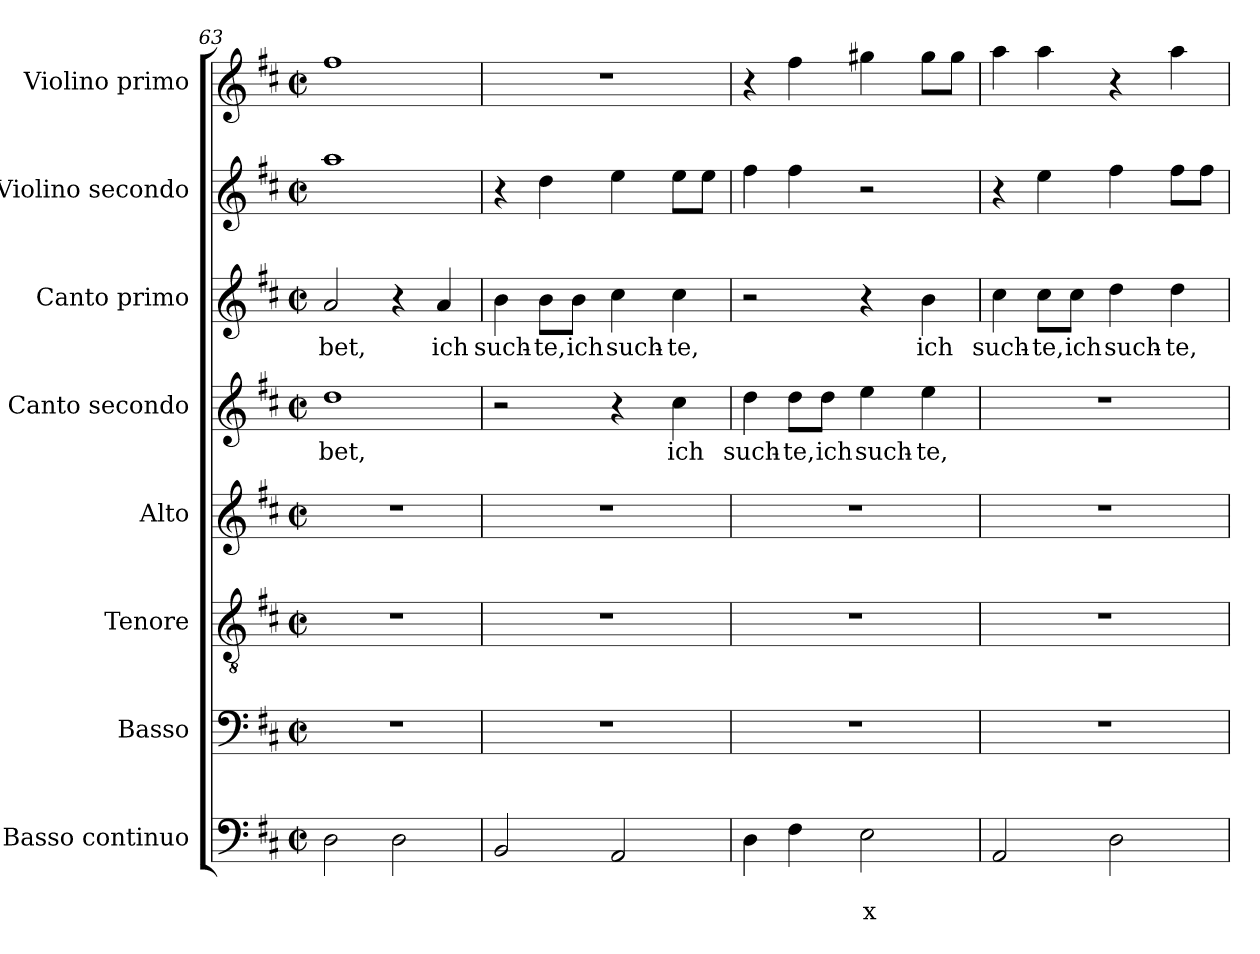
**kern	**text	**text	**kern	**kern	**kern	**kern	**text	**kern	**text	**kern	**kern
*part8	*part8	*part8	*part7	*part6	*part5	*part4	*part4	*part3	*part3	*part2	*part1
*staff8	*staff8	*staff8	*staff7	*staff6	*staff5	*staff4	*staff4	*staff3	*staff3	*staff2	*staff1
*I"Basso continuo	*	*	*I"Basso	*I"Tenore	*I"Alto	*I"Canto secondo	*	*I"Canto primo	*	*I"Violino secondo	*I"Violino primo
*I'BC	*	*	*I'B	*I'T	*I'A	*I'C2	*	*I'C1	*	*I'V2	*I'V1
*clefF4	*	*	*clefF4	*clefGv2	*clefG2	*clefG2	*	*clefG2	*	*clefG2	*clefG2
*k[f#c#]	*	*	*k[f#c#]	*k[f#c#]	*k[f#c#]	*k[f#c#]	*	*k[f#c#]	*	*k[f#c#]	*k[f#c#]
*D:	*	*	*D:	*D:	*D:	*D:	*	*D:	*	*D:	*D:
*M2/2	*	*	*M2/2	*M2/2	*M2/2	*M2/2	*	*M2/2	*	*M2/2	*M2/2
*met(c|)	*	*	*met(c|)	*met(c|)	*met(c|)	*met(c|)	*	*met(c|)	*	*met(c|)	*met(c|)
=63	=63	=63	=63	=63	=63	=63	=63	=63	=63	=63	=63
!	!	!	!	!	!	!	!LO:LY:b	!	!LO:LY:b	!	!
2D\	.	.	1r	1r	1r	1dd	-bet,	2a/	-bet,	1aa	1ff#
2D\	.	.	.	.	.	.	.	4r	.	.	.
!	!	!	!	!	!	!	!	!	!LO:LY:b	!	!
.	.	.	.	.	.	.	.	4a/	ich	.	.
!!LO:LB:g=z
=64	=64	=64	=64	=64	=64	=64	=64	=64	=64	=64	=64
!	!	!	!	!	!	!	!	!	!LO:LY:b	!	!
2BB/	.	.	1r	1r	1r	2r	.	4b\	such-	4r	1r
!	!	!	!	!	!	!	!	!	!LO:LY:b	!	!
.	.	.	.	.	.	.	.	8b\L	-te,	4dd\	.
!	!	!	!	!	!	!	!	!	!LO:LY:b	!	!
.	.	.	.	.	.	.	.	8b\J	ich	.	.
!	!	!	!	!	!	!	!	!	!LO:LY:b	!	!
2AA/	.	.	.	.	.	4r	.	4cc#\	such-	4ee\	.
!	!	!	!	!	!	!	!LO:LY:b	!	!LO:LY:b	!	!
.	.	.	.	.	.	4cc#\	ich	4cc#\	-te,	8ee\L	.
.	.	.	.	.	.	.	.	.	.	8ee\J	.
=65	=65	=65	=65	=65	=65	=65	=65	=65	=65	=65	=65
!	!	!	!	!	!	!	!LO:LY:b	!	!	!	!
4D\	.	.	1r	1r	1r	4dd\	such-	2r	.	4ff#\	4r
!	!	!	!	!	!	!	!LO:LY:b	!	!	!	!
4F#\	.	.	.	.	.	8dd\L	-te,	.	.	4ff#\	4ff#\
!	!	!	!	!	!	!	!LO:LY:b	!	!	!	!
.	.	.	.	.	.	8dd\J	ich	.	.	.	.
!	!	!LO:LY:b	!	!	!	!	!LO:LY:b	!	!	!	!
2E\	.	x	.	.	.	4ee\	such-	4r	.	2r	4gg#X\
!	!	!	!	!	!	!	!LO:LY:b	!	!LO:LY:b	!	!
.	.	.	.	.	.	4ee\	-te,	4b\	ich	.	8gg#\L
.	.	.	.	.	.	.	.	.	.	.	8gg#\J
=66	=66	=66	=66	=66	=66	=66	=66	=66	=66	=66	=66
!	!	!	!	!	!	!	!	!	!LO:LY:b	!	!
2AA/	.	.	1r	1r	1r	1r	.	4cc#\	such-	4r	4aa\
!	!	!	!	!	!	!	!	!	!LO:LY:b	!	!
.	.	.	.	.	.	.	.	8cc#\L	-te,	4ee\	4aa\
!	!	!	!	!	!	!	!	!	!LO:LY:b	!	!
.	.	.	.	.	.	.	.	8cc#\J	ich	.	.
!	!	!	!	!	!	!	!	!	!LO:LY:b	!	!
2D\	.	.	.	.	.	.	.	4dd\	such-	4ff#\	4r
!	!	!	!	!	!	!	!	!	!LO:LY:b	!	!
.	.	.	.	.	.	.	.	4dd\	-te,	8ff#\L	4aa\
.	.	.	.	.	.	.	.	.	.	8ff#\J	.
=	=	=	=	=	=	=	=	=	=	=	=
*-	*-	*-	*-	*-	*-	*-	*-	*-	*-	*-	*-
